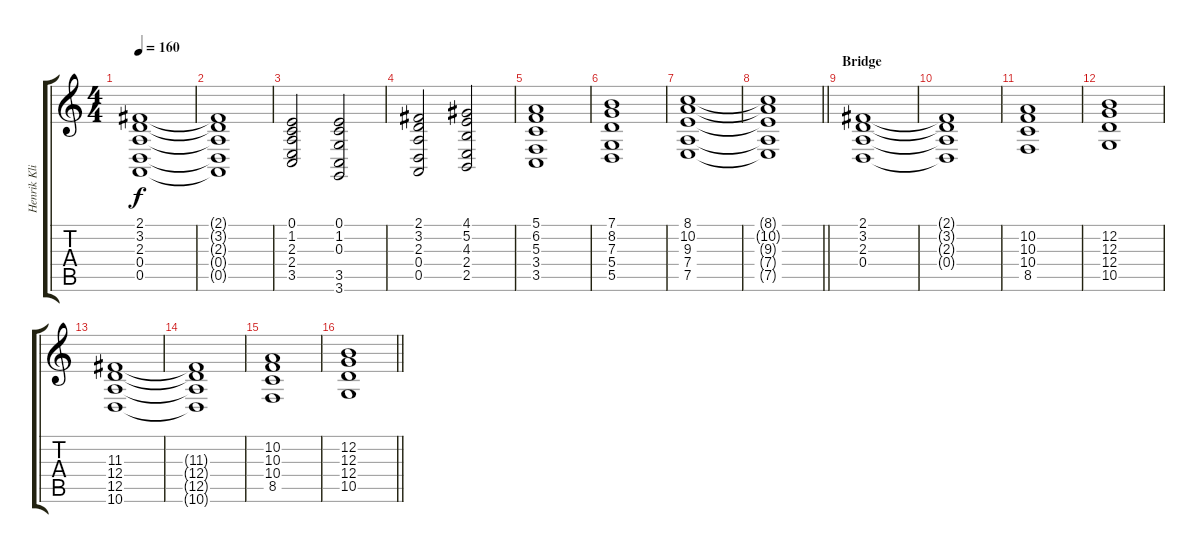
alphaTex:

\track ("Henrik Klingenberg" "Henrik Kli") {instrument acousticgrandpiano}
\staff {score tabs}
\tuning (E4 B3 G3 D3 A2 E2) {hide}
\ts (4 4)
\tempo 160
\clef g2
\ks c
(2.1 3.2 2.3 0.4 0.5).1{dy f} |
(2.1{t} 3.2{t} 2.3{t} 0.4{t} 0.5{t}).1 |
(0.1 1.2 2.3 2.4 3.5).2 (0.1 1.2 0.3 3.5 3.6).2 |
(2.1 3.2 2.3 0.4 0.5).2 (4.1 5.2 4.3 2.4 2.5).2 |
(5.1 6.2 5.3 3.4 3.5).1 |
(7.1 8.2 7.3 5.4 5.5).1 |
(8.1 10.2 9.3 7.4 7.5).1 |
\barLineRight lightlight
(8.1{t} 10.2{t} 9.3{t} 7.4{t} 7.5{t}).1 |
\section ("" "Bridge")
(2.1 3.2 2.3 0.4).1{volume 11} |
(2.1{t} 3.2{t} 2.3{t} 0.4{t}).1 |
(10.2 10.3 10.4 8.5).1 |
(12.2 12.3 12.4 10.5).1 |
(11.3 12.4 12.5 10.6).1 |
(11.3{t} 12.4{t} 12.5{t} 10.6{t}).1 |
(10.2 10.3 10.4 8.5).1 |
\barLineRight lightlight
(12.2 12.3 12.4 10.5).1
